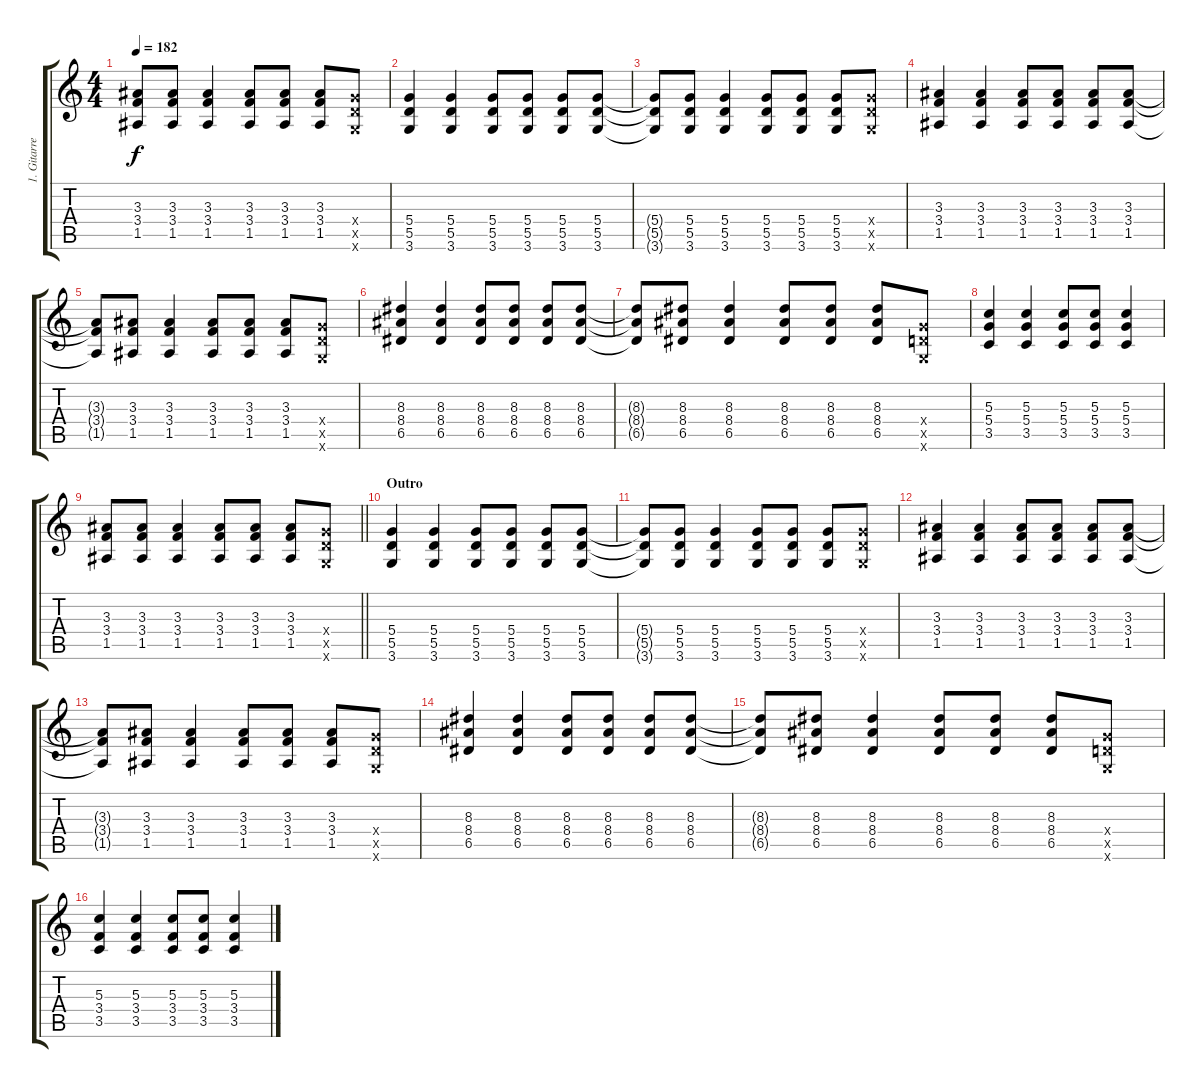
\track ("1. Gitarre" "1. Gitarre") {instrument overdrivenguitar}
\staff {score tabs}
\tuning (E4 B3 G3 D3 A2 E2) {hide}
\ts (4 4)
\tempo 182
\clef g2
\ks c
(3.3 3.4 1.5).8{dy f} (3.3 3.4 1.5).8 (3.3 3.4 1.5).4 (3.3 3.4 1.5).8 (3.3 3.4 1.5).8 (3.3 3.4 1.5).8 (5.4{x} 5.5{x} 3.6{x}).8 |
(5.4 5.5 3.6).4 (5.4 5.5 3.6).4 (5.4 5.5 3.6).8 (5.4 5.5 3.6).8 (5.4 5.5 3.6).8 (5.4 5.5 3.6).8 |
(5.4{t} 5.5{t} 3.6{t}).8 (5.4 5.5 3.6).8 (5.4 5.5 3.6).4 (5.4 5.5 3.6).8 (5.4 5.5 3.6).8 (5.4 5.5 3.6).8 (5.4{x} 5.5{x} 3.6{x}).8 |
(3.3 3.4 1.5).4 (3.3 3.4 1.5).4 (3.3 3.4 1.5).8 (3.3 3.4 1.5).8 (3.3 3.4 1.5).8 (3.3 3.4 1.5).8 |
(3.3{t} 3.4{t} 1.5{t}).8 (3.3 3.4 1.5).8 (3.3 3.4 1.5).4 (3.3 3.4 1.5).8 (3.3 3.4 1.5).8 (3.3 3.4 1.5).8 (5.4{x} 5.5{x} 3.6{x}).8 |
(8.3 8.4 6.5).4 (8.3 8.4 6.5).4 (8.3 8.4 6.5).8 (8.3 8.4 6.5).8 (8.3 8.4 6.5).8 (8.3 8.4 6.5).8 |
(8.3{t} 8.4{t} 6.5{t}).8 (8.3 8.4 6.5).8 (8.3 8.4 6.5).4 (8.3 8.4 6.5).8 (8.3 8.4 6.5).8 (8.3 8.4 6.5).8 (5.4{x} 5.5{x} 3.6{x}).8 |
(5.3 5.4 3.5).4 (5.3 5.4 3.5).4 (5.3 5.4 3.5).8 (5.3 5.4 3.5).8 (5.3 5.4 3.5).4 |
\barLineRight lightlight
(3.3 3.4 1.5).8 (3.3 3.4 1.5).8 (3.3 3.4 1.5).4 (3.3 3.4 1.5).8 (3.3 3.4 1.5).8 (3.3 3.4 1.5).8 (5.4{x} 5.5{x} 3.6{x}).8 |
\section ("" "Outro")
(5.4 5.5 3.6).4 (5.4 5.5 3.6).4 (5.4 5.5 3.6).8 (5.4 5.5 3.6).8 (5.4 5.5 3.6).8 (5.4 5.5 3.6).8 |
(5.4{t} 5.5{t} 3.6{t}).8 (5.4 5.5 3.6).8 (5.4 5.5 3.6).4 (5.4 5.5 3.6).8 (5.4 5.5 3.6).8 (5.4 5.5 3.6).8 (5.4{x} 5.5{x} 3.6{x}).8 |
(3.3 3.4 1.5).4 (3.3 3.4 1.5).4 (3.3 3.4 1.5).8 (3.3 3.4 1.5).8 (3.3 3.4 1.5).8 (3.3 3.4 1.5).8 |
(3.3{t} 3.4{t} 1.5{t}).8 (3.3 3.4 1.5).8 (3.3 3.4 1.5).4 (3.3 3.4 1.5).8 (3.3 3.4 1.5).8 (3.3 3.4 1.5).8 (5.4{x} 5.5{x} 3.6{x}).8 |
(8.3 8.4 6.5).4 (8.3 8.4 6.5).4 (8.3 8.4 6.5).8 (8.3 8.4 6.5).8 (8.3 8.4 6.5).8 (8.3 8.4 6.5).8 |
(8.3{t} 8.4{t} 6.5{t}).8 (8.3 8.4 6.5).8 (8.3 8.4 6.5).4 (8.3 8.4 6.5).8 (8.3 8.4 6.5).8 (8.3 8.4 6.5).8 (5.4{x} 5.5{x} 3.6{x}).8 |
(5.3 3.4 3.5).4 (5.3 3.4 3.5).4 (5.3 3.4 3.5).8 (5.3 3.4 3.5).8 (5.3 3.4 3.5).4
